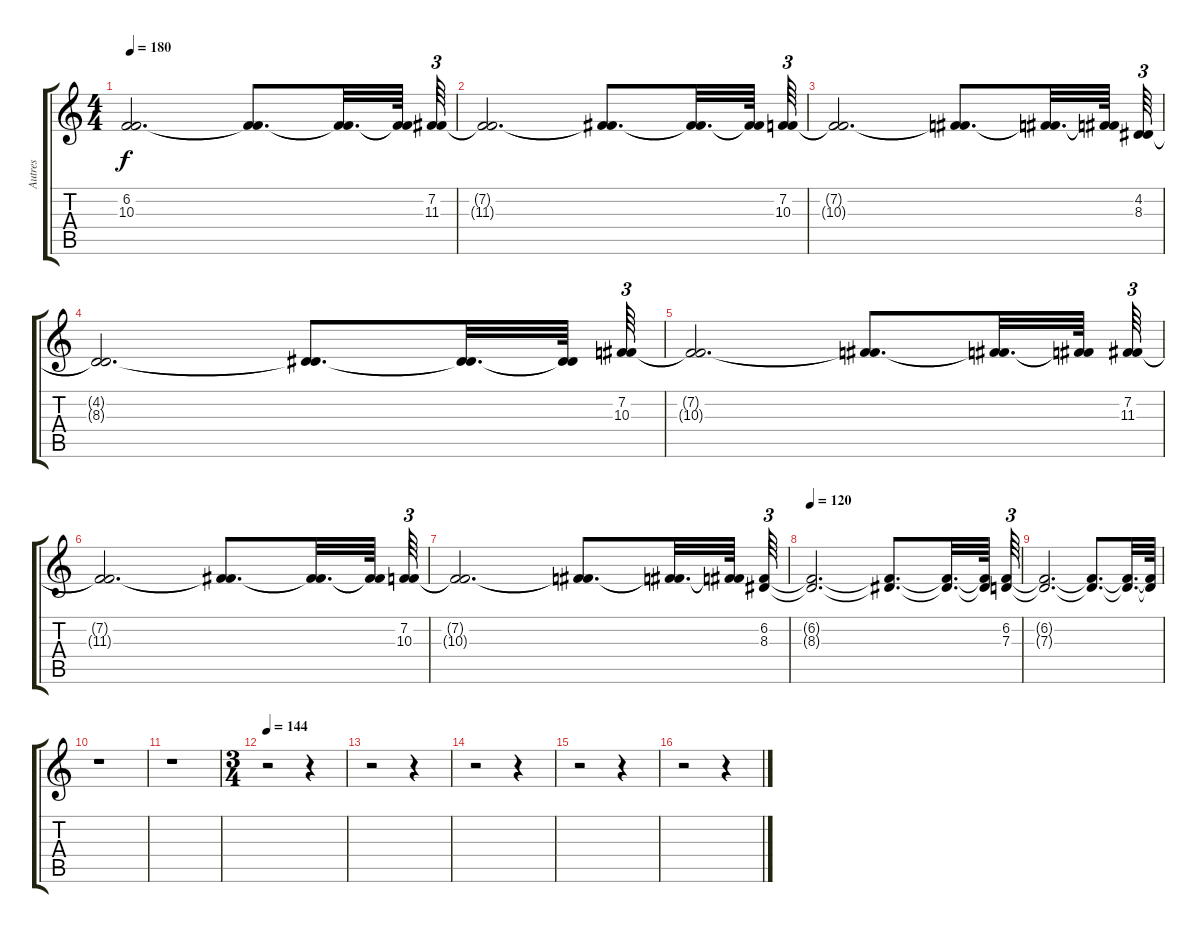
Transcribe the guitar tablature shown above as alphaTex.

\track ("Autres" "Autres") {instrument stringensemble1}
\staff {score tabs}
\tuning (E4 B3 G3 D3 A2 E2) {hide}
\ts (4 4)
\tempo 180
\clef g2
\ks c
(6.2{t} 10.3{t}).2{d dy f} (6.2{t} 10.3{t}).8{d} (6.2{t} 10.3{t}).32{d} (6.2{t} 10.3{t}).64 (7.2 11.3).64{tu (3 2)} |
(7.2{t} 11.3{t}).2{d} (7.2{t} 11.3{t}).8{d} (7.2{t} 11.3{t}).32{d} (7.2{t} 11.3{t}).64 (7.2 10.3).64{tu (3 2)} |
(7.2{t} 10.3{t}).2{d} (7.2{t} 10.3{t}).8{d} (7.2{t} 10.3{t}).32{d} (7.2{t} 10.3{t}).64 (4.2 8.3).64{tu (3 2)} |
(4.2{t} 8.3{t}).2{d} (4.2{t} 8.3{t}).8{d} (4.2{t} 8.3{t}).32{d} (4.2{t} 8.3{t}).64 (7.2 10.3).64{tu (3 2)} |
(7.2{t} 10.3{t}).2{d} (7.2{t} 10.3{t}).8{d} (7.2{t} 10.3{t}).32{d} (7.2{t} 10.3{t}).64 (7.2 11.3).64{tu (3 2)} |
(7.2{t} 11.3{t}).2{d} (7.2{t} 11.3{t}).8{d} (7.2{t} 11.3{t}).32{d} (7.2{t} 11.3{t}).64 (7.2 10.3).64{tu (3 2)} |
(7.2{t} 10.3{t}).2{d} (7.2{t} 10.3{t}).8{d} (7.2{t} 10.3{t}).32{d} (7.2{t} 10.3{t}).64 (6.2 8.3).64{tu (3 2)} |
\tempo 120
(6.2{t} 8.3{t}).2{d} (6.2{t} 8.3{t}).8{d} (6.2{t} 8.3{t}).32{d} (6.2{t} 8.3{t}).64 (6.2 7.3).64{tu (3 2)} |
(6.2{t} 7.3{t}).2{d} (6.2{t} 7.3{t}).8{d} (6.2{t} 7.3{t}).32{d} (6.2{t} 7.3{t}).64 |
r.1 |
r.1 |
\ts (3 4)
\tempo 144
r.2 r.4 |
r.2 r.4 |
r.2 r.4 |
r.2 r.4 |
r.2 r.4
